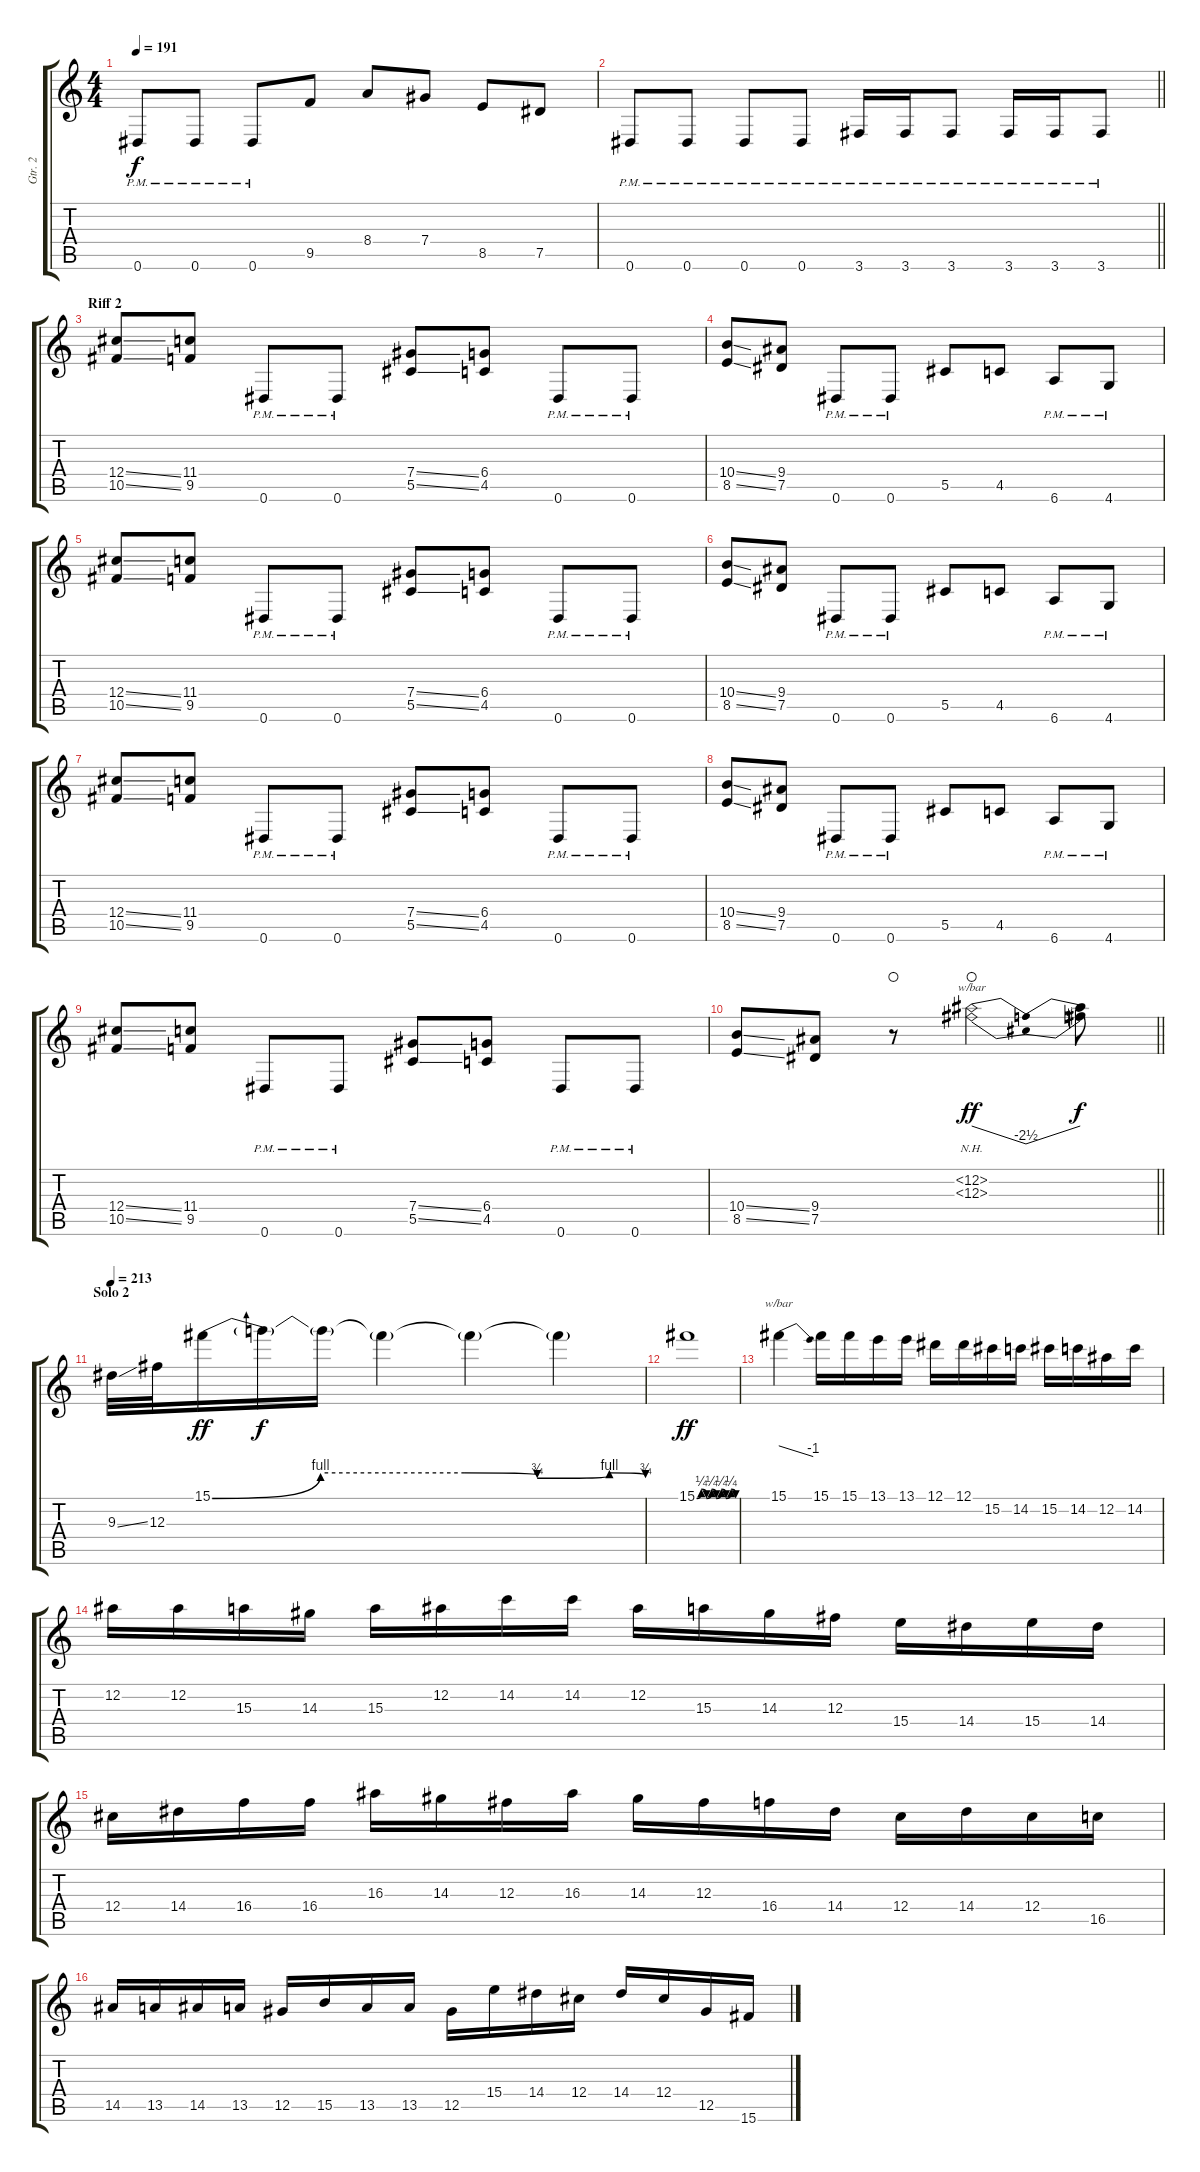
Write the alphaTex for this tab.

\track ("Gtr. 2" "Gtr. 2") {instrument overdrivenguitar}
\staff {score tabs}
\tuning (Eb4 Bb3 Gb3 Db3 Ab2 Eb2) {hide}
\ts (4 4)
\tempo 191
\clef g2
\ks c
0.6{pm}.8{dy f} 0.6{pm}.8 0.6{pm}.8 9.5.8 8.4.8 7.4.8 8.5.8 7.5.8 |
\barLineRight lightlight
0.6{pm}.8 0.6{pm}.8 0.6{pm}.8 0.6{pm}.8 3.6{pm}.16 3.6{pm}.16 3.6{pm}.8 3.6{pm}.16 3.6{pm}.16 3.6{pm}.8 |
\section ("" "Riff 2")
(12.4{ss} 10.5{ss}).8 (11.4 9.5).8 0.6{pm}.8 0.6{pm}.8 (7.4{ss} 5.5{ss}).8 (6.4 4.5).8 0.6{pm}.8 0.6{pm}.8 |
(10.4{ss} 8.5{ss}).8 (9.4 7.5).8 0.6{pm}.8 0.6{pm}.8 5.5.8 4.5.8 6.6{pm}.8 4.6{pm}.8 |
(12.4{ss} 10.5{ss}).8 (11.4 9.5).8 0.6{pm}.8 0.6{pm}.8 (7.4{ss} 5.5{ss}).8 (6.4 4.5).8 0.6{pm}.8 0.6{pm}.8 |
(10.4{ss} 8.5{ss}).8 (9.4 7.5).8 0.6{pm}.8 0.6{pm}.8 5.5.8 4.5.8 6.6{pm}.8 4.6{pm}.8 |
(12.4{ss} 10.5{ss}).8 (11.4 9.5).8 0.6{pm}.8 0.6{pm}.8 (7.4{ss} 5.5{ss}).8 (6.4 4.5).8 0.6{pm}.8 0.6{pm}.8 |
(10.4{ss} 8.5{ss}).8 (9.4 7.5).8 0.6{pm}.8 0.6{pm}.8 5.5.8 4.5.8 6.6{pm}.8 4.6{pm}.8 |
(12.4{ss} 10.5{ss}).8 (11.4 9.5).8 0.6{pm}.8 0.6{pm}.8 (7.4{ss} 5.5{ss}).8 (6.4 4.5).8 0.6{pm}.8 0.6{pm}.8 |
\barLineRight lightlight
(10.4{ss} 8.5{ss}).8 (9.4 7.5).8 r.8{waho} (12.2{nh} 11.3{nh}).2{tbe (dip default 0 0 50 -10 60 0) dy ff waho} (12.2{t} 11.3{t}).8{dy f} |
\section ("" "Solo 2")
\tempo 213
9.3{ss}.32 12.3.32 15.1{be (custom 0 0 15 4 35 4 45 3 55 4 60 3)}.16{dy ff} 15.1{t}.16{dy f} 15.1{t}.16 15.1{t}.4 15.1{t}.4 15.1{t}.4 |
15.1{be (custom 0 0 7 1 15 0 23 1 30 0 38 1 45 0 53 1 60 0)}.1{dy ff} |
15.1.4{tbe (dive default 0 0 60 -4)} 15.1.16 15.1.16 13.1.16 13.1.16 12.1.16 12.1.16 15.2.16 14.2.16 15.2.16 14.2.16 12.2.16 14.2.16 |
12.2.16 12.2.16 15.3.16 14.3.16 15.3.16 12.2.16 14.2.16 14.2.16 12.2.16 15.3.16 14.3.16 12.3.16 15.4.16 14.4.16 15.4.16 14.4.16 |
12.4.16 14.4.16 16.4.16 16.4.16 16.3.16 14.3.16 12.3.16 16.3.16 14.3.16 12.3.16 16.4.16 14.4.16 12.4.16 14.4.16 12.4.16 16.5.16 |
14.5.16 13.5.16 14.5.16 13.5.16 12.5.16 15.5.16 13.5.16 13.5.16 12.5.16 15.4.16 14.4.16 12.4.16 14.4.16 12.4.16 12.5.16 15.6.16
